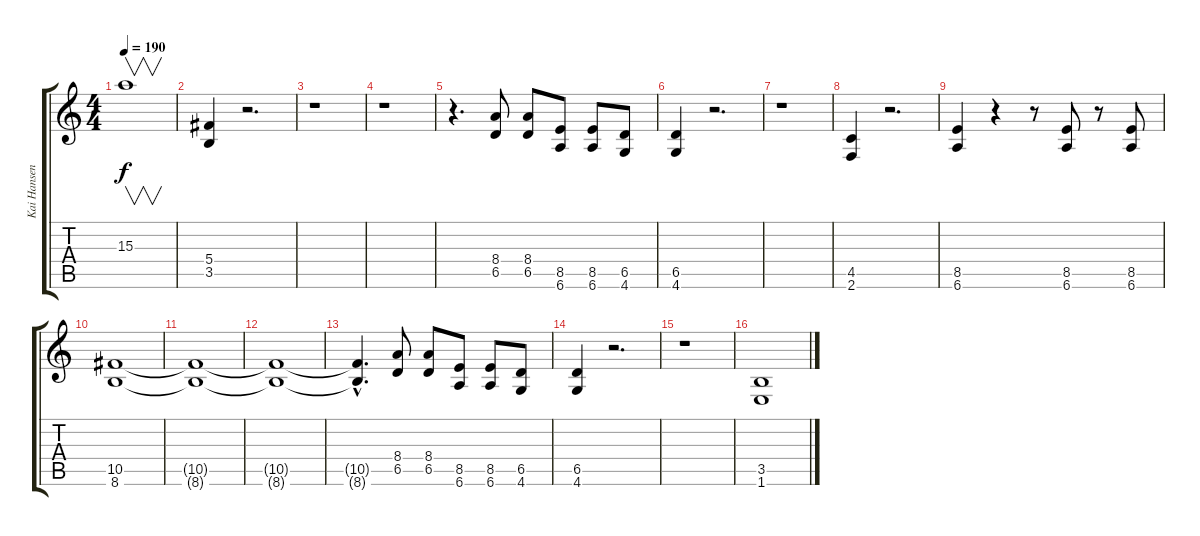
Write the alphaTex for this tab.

\track ("Kai Hansen" "Kai Hansen") {instrument distortionguitar}
\staff {score tabs}
\tuning (Eb4 Bb3 Gb3 Db3 Ab2 Eb2) {hide}
\ts (4 4)
\tempo 190
\clef g2
\ks c
15.3.1{v dy f} |
(5.4 3.5).4{volume 16 balance 8} r.2{d} |
r.1 |
r.1 |
r.4{d} (8.4 6.5).8 (8.4 6.5).8 (8.5 6.6).8 (8.5 6.6).8 (6.5 4.6).8 |
(6.5 4.6).4 r.2{d} |
r.1 |
(4.5 2.6).4 r.2{d} |
(8.5 6.6).4 r.4 r.8 (8.5 6.6).8 r.8 (8.5 6.6).8 |
(10.5 8.6).1 |
(10.5{t} 8.6{t}).1 |
(10.5{t} 8.6{t}).1 |
(10.5{hac t} 8.6{hac t}).4{d} (8.4 6.5).8 (8.4 6.5).8 (8.5 6.6).8 (8.5 6.6).8 (6.5 4.6).8 |
(6.5 4.6).4 r.2{d} |
r.1 |
(3.5 1.6).1
